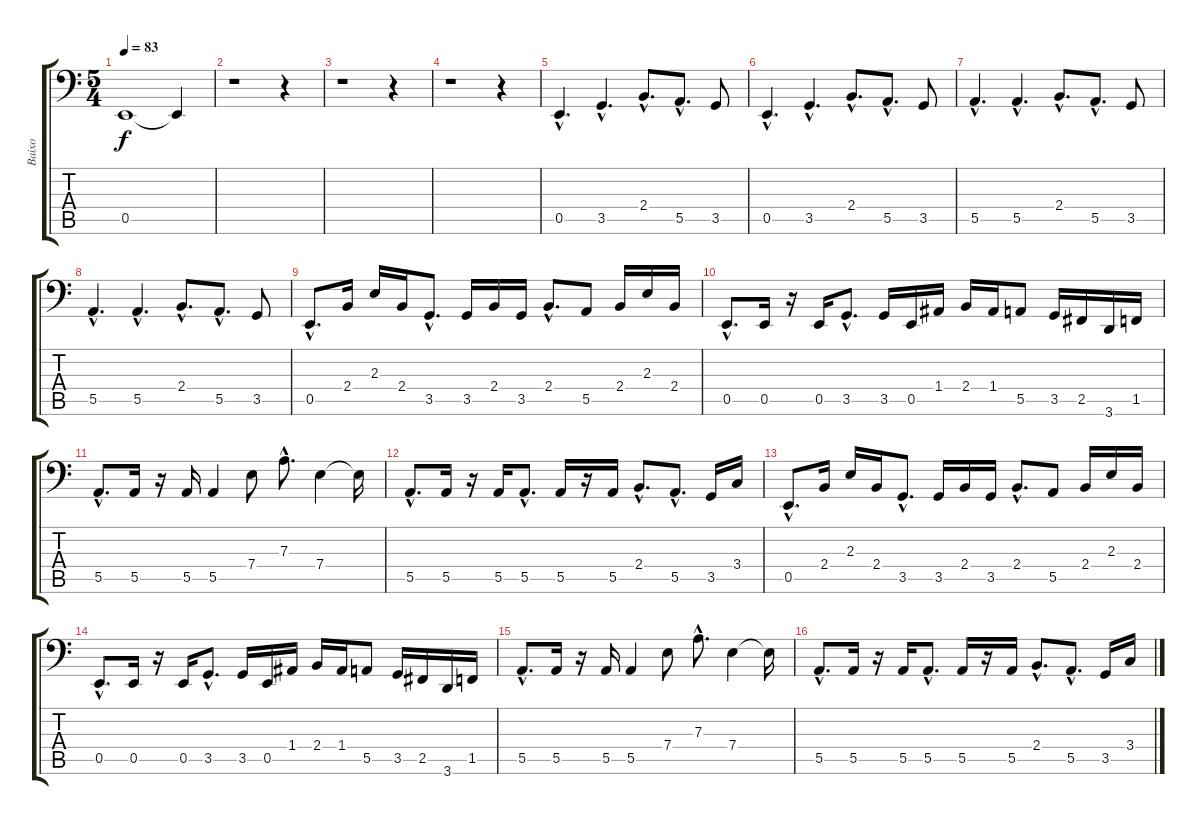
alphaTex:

\track ("Baixo" "Baixo") {instrument electricbassfinger}
\staff {score tabs}
\tuning (C3 G2 D2 A1 E1 B0) {hide}
\ts (5 4)
\tempo 83
\clef f4
\ks c
0.5.1{dy f} 0.5{t}.4 |
r.1 r.4 |
r.1 r.4 |
r.1 r.4 |
0.5{hac}.4{d} 3.5{hac}.4{d} 2.4{hac}.8{d} 5.5{hac}.8{d} 3.5.8 |
0.5{hac}.4{d} 3.5{hac}.4{d} 2.4{hac}.8{d} 5.5{hac}.8{d} 3.5.8 |
5.5{hac}.4{d} 5.5{hac}.4{d} 2.4{hac}.8{d} 5.5{hac}.8{d} 3.5.8 |
5.5{hac}.4{d} 5.5{hac}.4{d} 2.4{hac}.8{d} 5.5{hac}.8{d} 3.5.8 |
0.5{hac}.8{d} 2.4.16 2.3.16 2.4.16 3.5{hac}.8{d} 3.5.16 2.4.16 3.5.16 2.4{hac}.8{d} 5.5.8 2.4.16 2.3.16 2.4.16 |
0.5{hac}.8{d} 0.5.16 r.16 0.5.16 3.5{hac}.8{d} 3.5.16 0.5.16 1.4.16 2.4.16 1.4.16 5.5.8 3.5.16 2.5.16 3.6.16 1.5.16 |
5.5{hac}.8{d} 5.5.16 r.16 5.5.16 5.5.4 7.4.8 7.3{hac}.8{d} 7.4.4 7.4{t}.16 |
5.5{hac}.8{d} 5.5.16 r.16 5.5.16 5.5{hac}.8{d} 5.5.16 r.16 5.5.16 2.4{hac}.8{d} 5.5{hac}.8{d} 3.5.16 3.4.16 |
0.5{hac}.8{d} 2.4.16 2.3.16 2.4.16 3.5{hac}.8{d} 3.5.16 2.4.16 3.5.16 2.4{hac}.8{d} 5.5.8 2.4.16 2.3.16 2.4.16 |
0.5{hac}.8{d} 0.5.16 r.16 0.5.16 3.5{hac}.8{d} 3.5.16 0.5.16 1.4.16 2.4.16 1.4.16 5.5.8 3.5.16 2.5.16 3.6.16 1.5.16 |
5.5{hac}.8{d} 5.5.16 r.16 5.5.16 5.5.4 7.4.8 7.3{hac}.8{d} 7.4.4 7.4{t}.16 |
5.5{hac}.8{d} 5.5.16 r.16 5.5.16 5.5{hac}.8{d} 5.5.16 r.16 5.5.16 2.4{hac}.8{d} 5.5{hac}.8{d} 3.5.16 3.4.16
